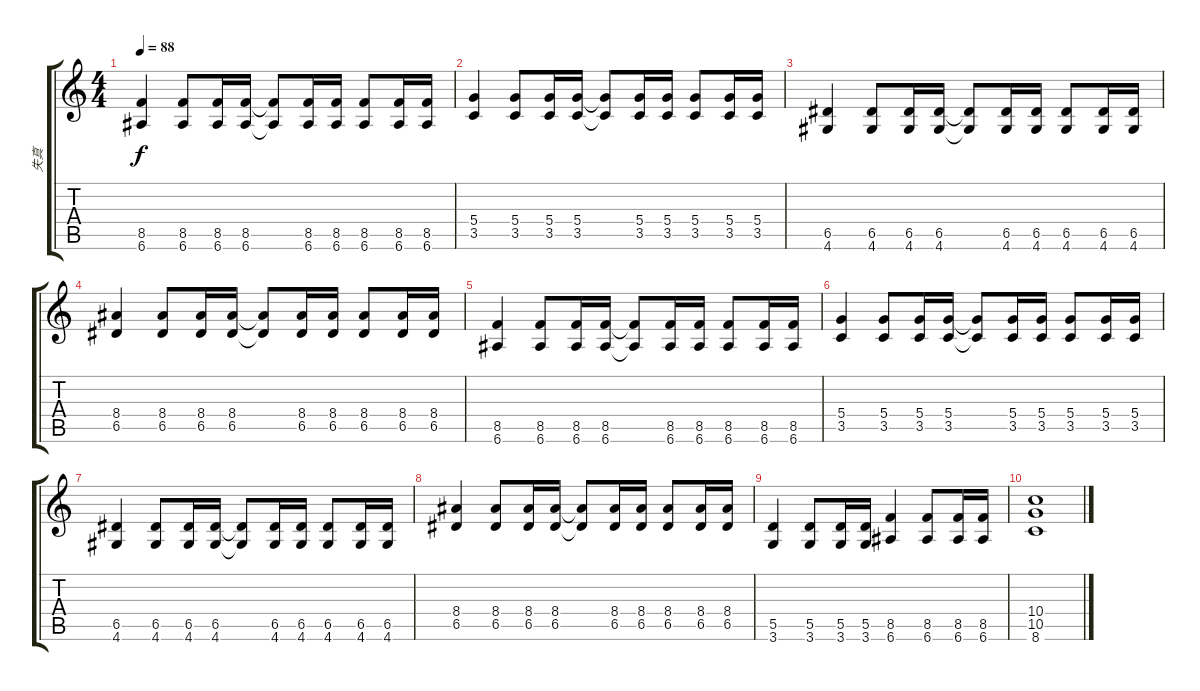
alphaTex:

\track ("失真" "失真") {instrument distortionguitar}
\staff {score tabs}
\tuning (E4 B3 G3 D3 A2 E2) {hide}
\ts (4 4)
\tempo 88
\clef g2
\ks c
(8.5 6.6).4{dy f} (8.5 6.6).8 (8.5 6.6).16 (8.5 6.6).16 (8.5{t} 6.6{t}).8 (8.5 6.6).16 (8.5 6.6).16 (8.5 6.6).8 (8.5 6.6).16 (8.5 6.6).16 |
(5.4 3.5).4 (5.4 3.5).8 (5.4 3.5).16 (5.4 3.5).16 (5.4{t} 3.5{t}).8 (5.4 3.5).16 (5.4 3.5).16 (5.4 3.5).8 (5.4 3.5).16 (5.4 3.5).16 |
(6.5 4.6).4 (6.5 4.6).8 (6.5 4.6).16 (6.5 4.6).16 (6.5{t} 4.6{t}).8 (6.5 4.6).16 (6.5 4.6).16 (6.5 4.6).8 (6.5 4.6).16 (6.5 4.6).16 |
(8.4 6.5).4 (8.4 6.5).8 (8.4 6.5).16 (8.4 6.5).16 (8.4{t} 6.5{t}).8 (8.4 6.5).16 (8.4 6.5).16 (8.4 6.5).8 (8.4 6.5).16 (8.4 6.5).16 |
(8.5 6.6).4 (8.5 6.6).8 (8.5 6.6).16 (8.5 6.6).16 (8.5{t} 6.6{t}).8 (8.5 6.6).16 (8.5 6.6).16 (8.5 6.6).8 (8.5 6.6).16 (8.5 6.6).16 |
(5.4 3.5).4 (5.4 3.5).8 (5.4 3.5).16 (5.4 3.5).16 (5.4{t} 3.5{t}).8 (5.4 3.5).16 (5.4 3.5).16 (5.4 3.5).8 (5.4 3.5).16 (5.4 3.5).16 |
(6.5 4.6).4 (6.5 4.6).8 (6.5 4.6).16 (6.5 4.6).16 (6.5{t} 4.6{t}).8 (6.5 4.6).16 (6.5 4.6).16 (6.5 4.6).8 (6.5 4.6).16 (6.5 4.6).16 |
(8.4 6.5).4 (8.4 6.5).8 (8.4 6.5).16 (8.4 6.5).16 (8.4{t} 6.5{t}).8 (8.4 6.5).16 (8.4 6.5).16 (8.4 6.5).8 (8.4 6.5).16{txt ""} (8.4 6.5).16 |
(5.5 3.6).4 (5.5 3.6).8 (5.5 3.6).16 (5.5 3.6).16 (8.5 6.6).4 (8.5 6.6).8 (8.5 6.6).16 (8.5 6.6).16 |
(10.4 10.5 8.6).1
